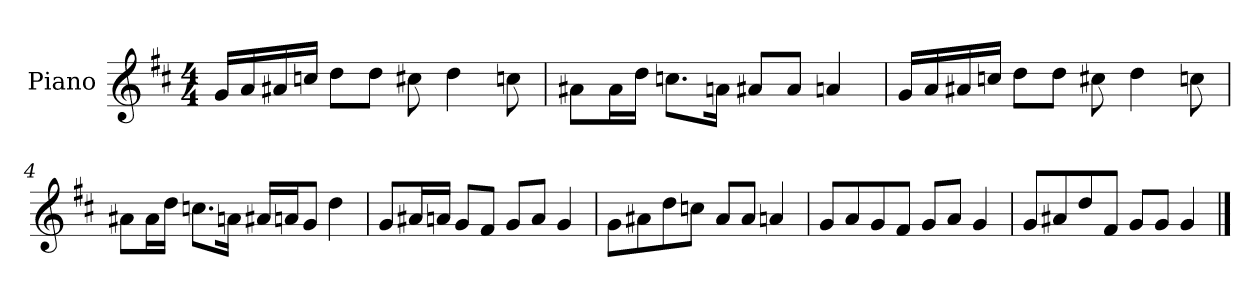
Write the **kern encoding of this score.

**kern
*part1
*staff1
*I"Piano
*I'P-no
*clefG2
*k[f#c#]
*M4/4
*MM90
=1
16g/LL
16a/
16a#X/
16ccn/JJ
8dd\L
8dd\J
8cc#X\
4dd\
8ccn\
=2
8a#X\L
16a#\L
16dd\JJ
8.ccn\L
16an\Jk
8a#X/L
8a#/J
4an/
=3
16g/LL
16a/
16a#X/
16ccn/JJ
8dd\L
8dd\J
8cc#X\
4dd\
8ccn\
!!LO:LB:g=z
=4
8a#X\L
16a#\L
16dd\JJ
8.ccn\L
16an\Jk
16a#X/LL
16an/J
8g/J
4dd\
=5
8g/L
16a#X/L
16an/JJ
8g/L
8f#/J
8g/L
8a/J
4g/
=6
8g\L
8a#X\
8dd\
8ccn\J
8a#/L
8a#/J
4an/
=7
8g/L
8a/
8g/
8f#/J
8g/L
8a/J
4g/
!!LO:LB:g=z
=8
8g/L
8a#X/
8dd/
8f#/J
8g/L
8g/J
4g/
==
*-
